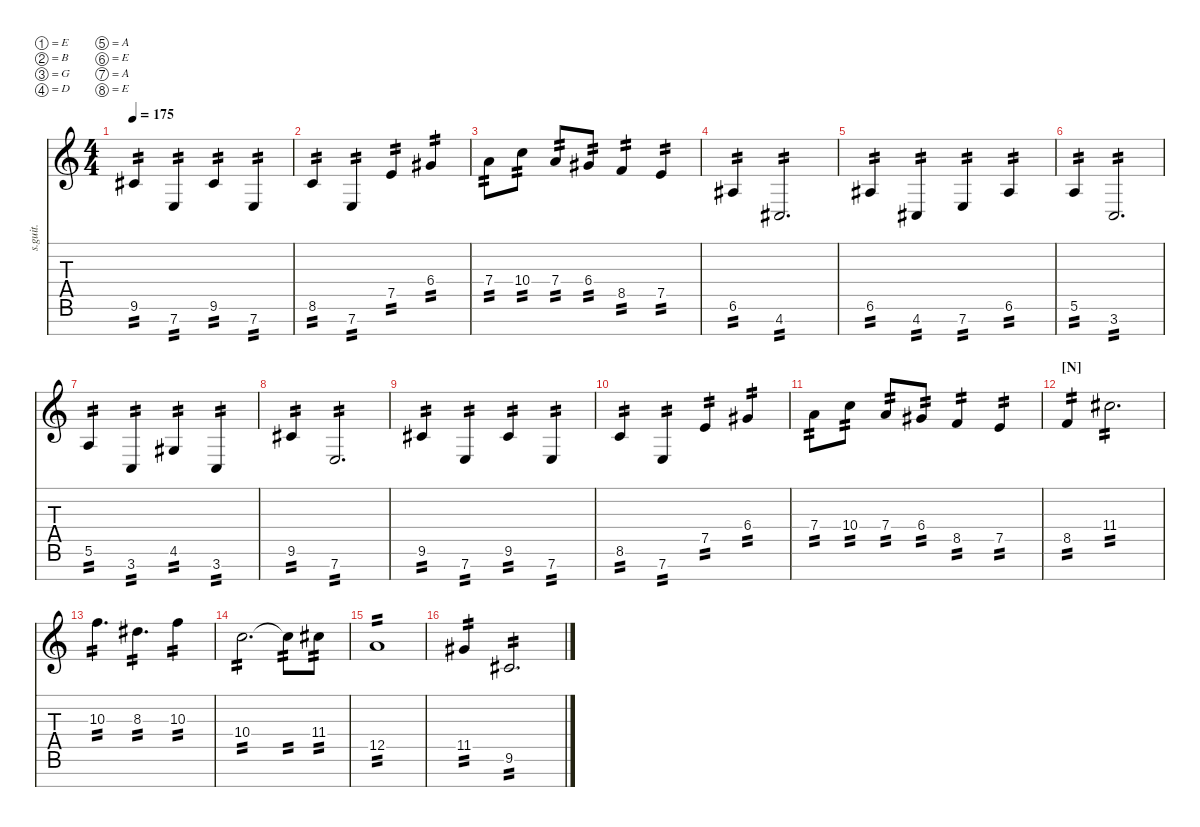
\defaultSystemsLayout 4
\hideDynamics
\bracketExtendMode nobrackets
\track ("Rhythm Guitar Left" "s.guit.") {instrument distortionguitar}
\staff {score tabs}
\tuning (E4 B3 G3 D3 A2 E2 A1 E1)
\ts (4 4)
\tempo 175
\clef g2
\ks c
9.6{acc #}.4{tp 2 dy ff} 7.7.4{tp 2} 9.6{acc #}.4{tp 2} 7.7.4{tp 2} |
8.6.4{tp 2} 7.7.4{tp 2} 7.5.4{tp 2} 6.4{acc #}.4{tp 2} |
7.4.8{tp 2} 10.4.8{tp 2} 7.4.8{tp 2} 6.4{acc #}.8{tp 2} 8.5.4{tp 2} 7.5.4{tp 2} |
6.6{acc #}.4{tp 2} 4.7{acc #}.2{d tp 2} |
6.6{acc #}.4{tp 2} 4.7{acc #}.4{tp 2} 7.7.4{tp 2} 6.6{acc #}.4{tp 2} |
5.6.4{tp 2} 3.7.2{d tp 2} |
5.6.4{tp 2} 3.7.4{tp 2} 4.6{acc #}.4{tp 2} 3.7.4{tp 2} |
9.6{acc #}.4{tp 2} 7.7.2{d tp 2} |
9.6{acc #}.4{tp 2} 7.7.4{tp 2} 9.6{acc #}.4{tp 2} 7.7.4{tp 2} |
8.6.4{tp 2} 7.7.4{tp 2} 7.5.4{tp 2} 6.4{acc #}.4{tp 2} |
7.4.8{tp 2} 10.4.8{tp 2} 7.4.8{tp 2} 6.4{acc #}.8{tp 2} 8.5.4{tp 2} 7.5.4{tp 2} |
\section ("N" "")
8.5.4{tp 2} 11.4{acc #}.2{d tp 2} |
10.3.4{d tp 2} 8.3{acc #}.4{d tp 2} 10.3.4{tp 2} |
10.4.2{d tp 2} 10.4{t}.8{tp 2} 11.4{acc #}.8{tp 2} |
12.5.1{tp 2} |
11.5{acc #}.4{tp 2} 9.6{acc #}.2{d tp 2}
